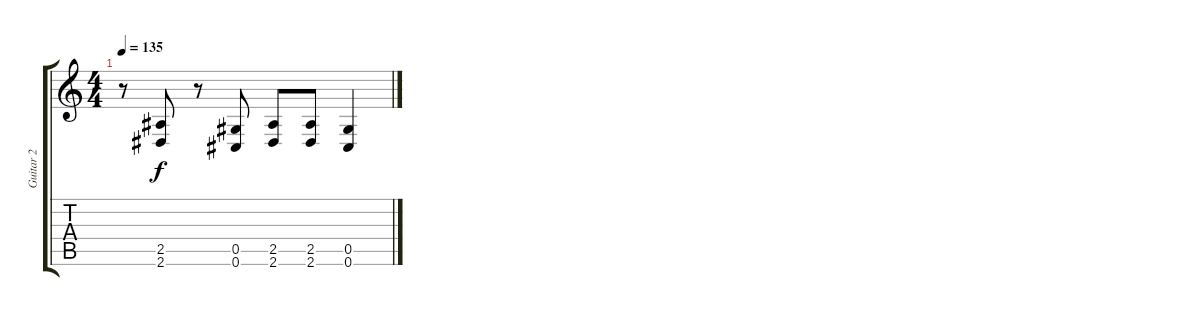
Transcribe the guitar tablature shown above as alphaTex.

\track ("Guitar 2" "Guitar 2") {instrument distortionguitar}
\staff {score tabs}
\tuning (Eb4 Bb3 Gb3 Db3 Ab2 Db2) {hide}
\ts (4 4)
\tempo 135
\clef g2
\ks c
r.8{dy f} (2.5 2.6).8 r.8 (0.5 0.6).8 (2.5 2.6).8 (2.5 2.6).8 (0.5 0.6).4
